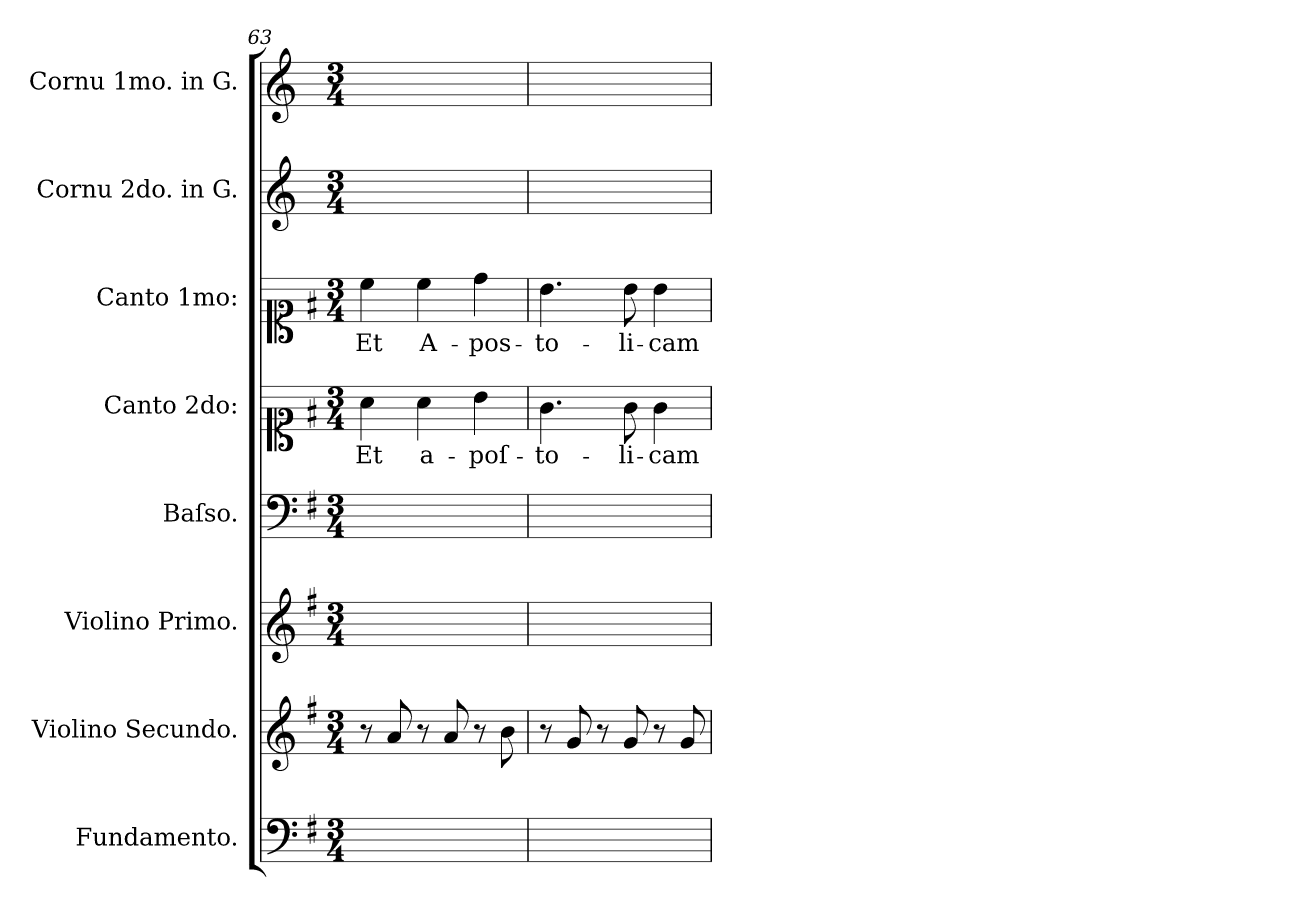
**kern	**kern	**kern	**kern	**kern	**text	**kern	**text	**kern	**kern
*part8	*part7	*part6	*part5	*part4	*part4	*part3	*part3	*part2	*part1
*staff8	*staff7	*staff6	*staff5	*staff4	*staff4	*staff3	*staff3	*staff2	*staff1
*I"Fundamento.	*I"Violino Secundo.	*I"Violino Primo.	*I"Baſso.	*I"Canto 2do:	*	*I"Canto 1mo:	*	*I"Cornu 2do. in G.	*I"Cornu 1mo. in G.
*	*I'vl 2	*I'vl 1	*I'B	*	*	*	*	*I'cor 2 in G	*I'cor 1 in G
*clefF4	*clefG2	*clefG2	*clefF4	*clefC1	*	*clefC1	*	*clefG2	*clefG2
*	*	*	*	*	*	*	*	*ITrd3c5	*ITrd3c5
*k[f#]	*k[f#]	*k[f#]	*k[f#]	*k[f#]	*	*k[f#]	*	*k[f#]	*k[f#]
*G:	*G:	*G:	*G:	*G:	*	*G:	*	*G:	*G:
*M3/4	*M3/4	*M3/4	*M3/4	*M3/4	*	*M3/4	*	*M3/4	*M3/4
=63	=63	=63	=63	=63	=63	=63	=63	=63	=63
!	!	!	!	!	!LO:LY:i	!	!	!	!
8D/yy	8r	8ryy	2.ryy	4a\	Et	4cc\	Et	2.ryy	2.ryy
8ryy	8a/	8cc\yy	.	.	.	.	.	.	.
!	!	!	!	!	!LO:LY:i	!	!	!	!
8D/yy	8r	8ryy	.	4a\	a-	4cc\	A-	.	.
8ryy	8a/	8cc\yy	.	.	.	.	.	.	.
!	!	!	!	!	!LO:LY:i	!	!	!	!
8D/yy	8r	8ryy	.	4b\	-poſ-	4dd\	-pos-	.	.
8ryy	8b\	8dd\yy	.	.	.	.	.	.	.
=64	=64	=64	=64	=64	=64	=64	=64	=64	=64
!	!	!	!	!	!LO:LY:i	!	!	!	!
8G\yy	8r	8ryy	2.ryy	4.g\	-to-	4.b\	-to-	2.ryy	2.ryy
8ryy	8g/	8b/yy	.	.	.	.	.	.	.
8GG/yy	8r	8ryy	.	.	.	.	.	.	.
!	!	!	!	!	!LO:LY:i	!	!	!	!
8ryy	8g/	8b\yy	.	8g\	-li-	8b\	-li-	.	.
!	!	!	!	!	!LO:LY:i	!	!	!	!
8GG/yy	8r	8ryy	.	4g\	-cam	4b\	-cam	.	.
8ryy	8g/	8b\yy	.	.	.	.	.	.	.
=	=	=	=	=	=	=	=	=	=
*-	*-	*-	*-	*-	*-	*-	*-	*-	*-
